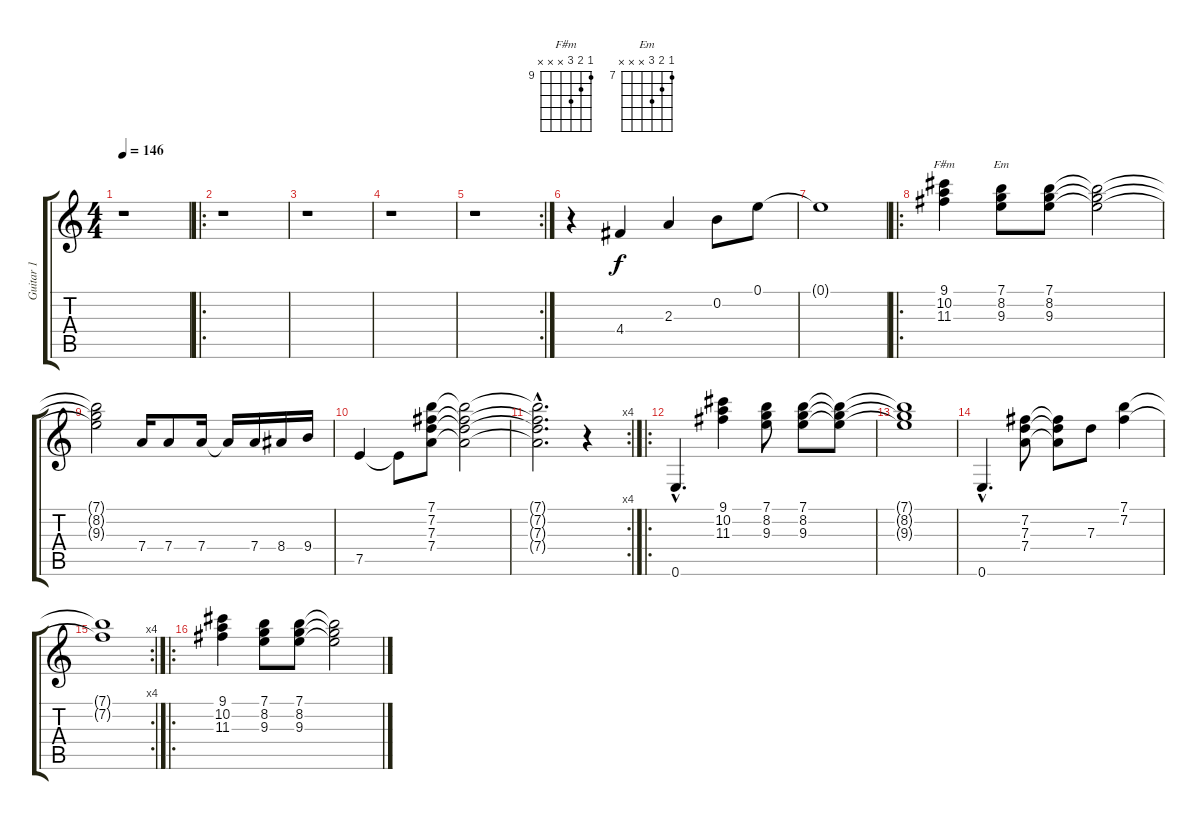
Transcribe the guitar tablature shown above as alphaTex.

\track ("Guitar 1" "Guitar 1") {instrument overdrivenguitar}
\staff {score tabs}
\tuning (E4 B3 G3 D3 A2 E2) {hide}
\chord ("F#m" 9 10 11 x x x) {firstfret 9}
\chord ("Em" 7 8 9 x x x) {firstfret 7}
\ts (4 4)
\tempo 146
\clef g2
\ks c
r.1{dy f instrument overdrivenguitar} |
\ro
r.1 |
r.1 |
r.1 |
\rc 2
r.1 |
r.4 4.4.4 2.3.4 0.2.8 0.1.8 |
0.1{t}.1 |
\ro
(9.1 10.2 11.3).4{ch "F#m"} (7.1 8.2 9.3).8{ch "Em"} (7.1 8.2 9.3).8 (7.1{t} 8.2{t} 9.3{t}).2 |
(7.1{t} 8.2{t} 9.3{t}).2 7.4.16 7.4.8 7.4.16 7.4{t}.16 7.4.16 8.4.16 9.4.16 |
7.5.4 7.5{t}.8 (7.1 7.2 7.3 7.4).8 (7.1{t} 7.2{t} 7.3{t} 7.4{t}).2 |
\rc 4
(7.1{hac t} 7.2{hac t} 7.3{hac t} 7.4{hac t}).2{d} r.4 |
\ro
0.6{hac}.4{d} (9.1 10.2 11.3).4 (7.1 8.2 9.3).8 (7.1 8.2 9.3).8 (7.1{t} 8.2{t} 9.3{t}).8 |
(7.1{t} 8.2{t} 9.3{t}).1 |
0.6{hac}.4{d} (7.2 7.3 7.4).8 (7.2{t} 7.3{t} 7.4{t}).8 7.3.8 (7.1 7.2).4 |
\rc 4
(7.1{t} 7.2{t}).1 |
\ro
(9.1 10.2 11.3).4 (7.1 8.2 9.3).8 (7.1 8.2 9.3).8 (7.1{t} 8.2{t} 9.3{t}).2
